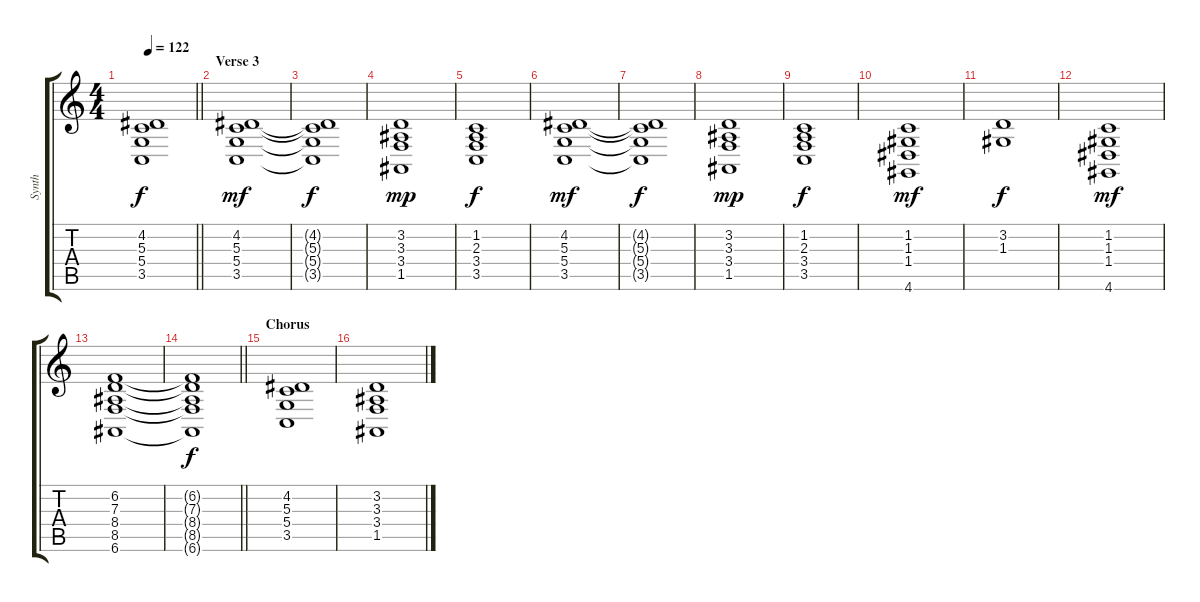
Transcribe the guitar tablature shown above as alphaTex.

\track ("Synth" "Synth") {instrument synthstrings1}
\staff {score tabs}
\tuning (E4 B3 G3 D3 A2 E2) {hide}
\ts (4 4)
\tempo 122
\clef g2
\barLineRight lightlight
\ks c
(4.2{t} 5.3{t} 5.4{t} 3.5{t}).1{dy f} |
\section ("" "Verse 3")
(4.2 5.3 5.4 3.5).1{dy mf} |
(4.2{t} 5.3{t} 5.4{t} 3.5{t}).1{dy f} |
(3.2 3.3 3.4 1.5).1{dy mp} |
(1.2 2.3 3.4 3.5).1{dy f} |
(4.2 5.3 5.4 3.5).1{dy mf} |
(4.2{t} 5.3{t} 5.4{t} 3.5{t}).1{dy f} |
(3.2 3.3 3.4 1.5).1{dy mp} |
(1.2 2.3 3.4 3.5).1{dy f} |
(1.2 1.3 1.4 4.6).1{dy mf} |
(3.2 1.3).1{dy f} |
(1.2 1.3 1.4 4.6).1{dy mf} |
(6.2 7.3 8.4 8.5 6.6).1 |
\barLineRight lightlight
(6.2{t} 7.3{t} 8.4{t} 8.5{t} 6.6{t}).1{dy f} |
\section ("" "Chorus")
(4.2 5.3 5.4 3.5).1 |
(3.2 3.3 3.4 1.5).1
